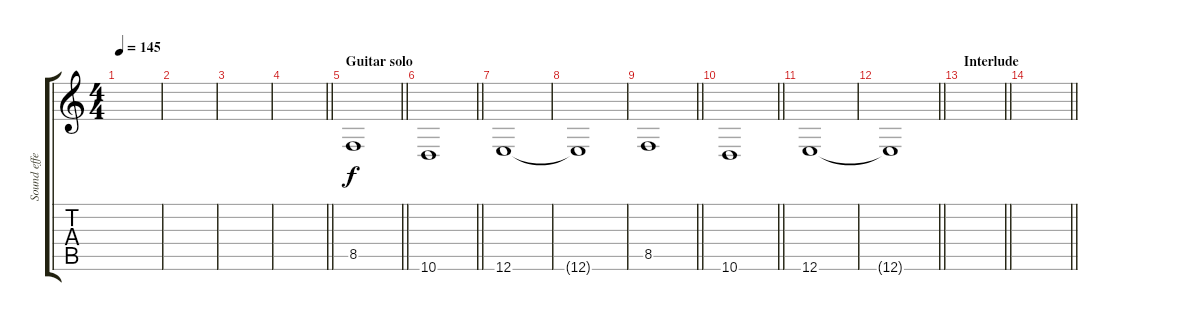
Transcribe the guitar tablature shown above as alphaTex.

\track ("Sound effects/ Backing vocals" "Sound effe") {instrument pad4choir}
\staff {score tabs}
\tuning (E4 B3 G3 D3 A2 E2) {hide}
\ts (4 4)
\tempo 145
\clef g2
\ks c
|
|
|
\barLineRight lightlight
|
\section ("" "Guitar solo")
\barLineRight lightlight
8.5.1 |
\section ("" "")
\barLineRight lightlight
10.6.1 |
12.6.1 |
12.6{t}.1 |
\barLineRight lightlight
8.5.1 |
\barLineRight lightlight
10.6.1 |
12.6.1 |
\barLineRight lightlight
12.6{t}.1 |
\section ("" "Interlude")
\barLineRight lightlight
|
\section ("" "")
\barLineRight lightlight
